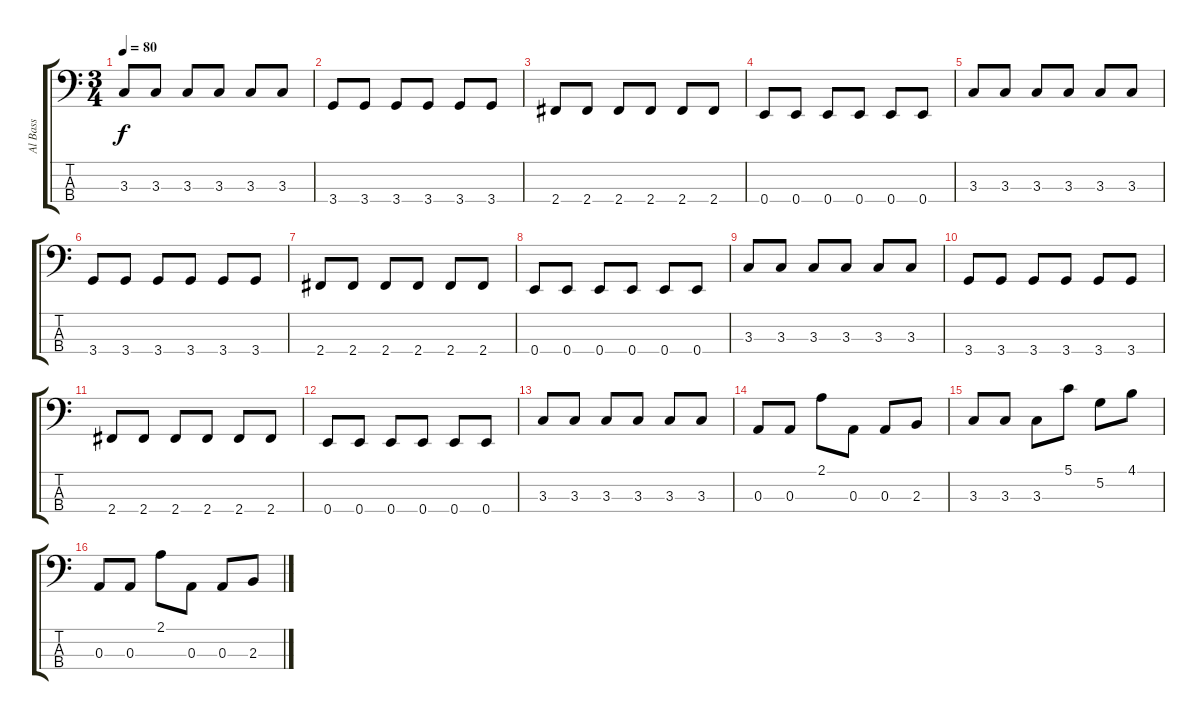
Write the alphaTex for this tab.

\track ("Al Bass" "Al Bass") {instrument electricbasspick}
\staff {score tabs}
\tuning (G2 D2 A1 E1) {hide}
\ts (3 4)
\tempo 80
\clef f4
\ks c
3.3.8{dy f} 3.3.8 3.3.8 3.3.8 3.3.8 3.3.8 |
3.4.8 3.4.8 3.4.8 3.4.8 3.4.8 3.4.8 |
2.4.8 2.4.8 2.4.8 2.4.8 2.4.8 2.4.8 |
0.4.8 0.4.8 0.4.8 0.4.8 0.4.8 0.4.8 |
3.3.8 3.3.8 3.3.8 3.3.8 3.3.8 3.3.8 |
3.4.8 3.4.8 3.4.8 3.4.8 3.4.8 3.4.8 |
2.4.8 2.4.8 2.4.8 2.4.8 2.4.8 2.4.8 |
0.4.8 0.4.8 0.4.8 0.4.8 0.4.8 0.4.8 |
3.3.8 3.3.8 3.3.8 3.3.8 3.3.8 3.3.8 |
3.4.8 3.4.8 3.4.8 3.4.8 3.4.8 3.4.8 |
2.4.8 2.4.8 2.4.8 2.4.8 2.4.8 2.4.8 |
0.4.8 0.4.8 0.4.8 0.4.8 0.4.8 0.4.8 |
3.3.8 3.3.8 3.3.8 3.3.8 3.3.8 3.3.8 |
0.3.8 0.3.8 2.1.8 0.3.8 0.3.8 2.3.8 |
3.3.8 3.3.8 3.3.8 5.1.8 5.2.8 4.1.8 |
0.3.8 0.3.8 2.1.8 0.3.8 0.3.8 2.3.8
